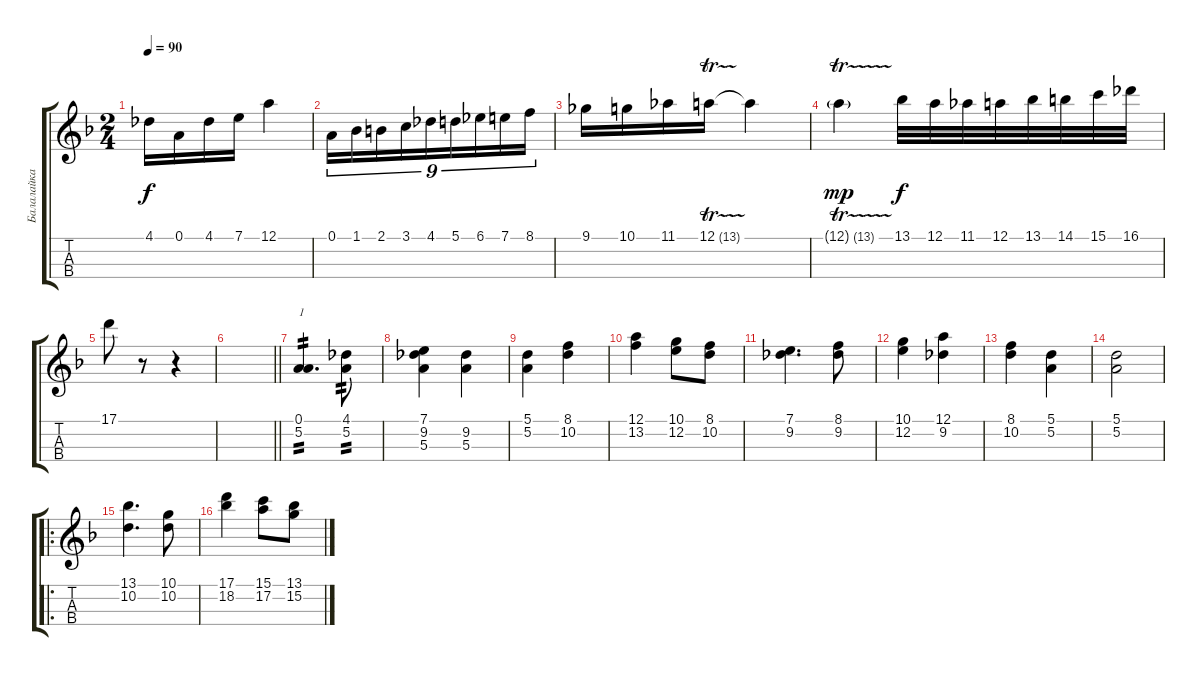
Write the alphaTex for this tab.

\track ("Балалайка" "Балалайка") {instrument acousticguitarsteel}
\staff {score tabs}
\tuning (A3 E3 E3 E3) {hide}
\ts (2 4)
\tempo 90
\clef g2
\ks f
4.1.16{dy f} 0.1.16 4.1.16 7.1.16 12.1.4 |
0.1.16{tu (9 8)} 1.1.16{tu (9 8)} 2.1.16{tu (9 8)} 3.1.16{tu (9 8)} 4.1.16{tu (9 8) beam merge} 5.1.16{tu (9 8)} 6.1.16{tu (9 8)} 7.1.16{tu (9 8)} 8.1.16{tu (9 8)} |
9.1.16 10.1.16 11.1.16 12.1{tr (13 16)}.16 12.1{t}.4 |
12.1{tr (13 16) g}.4{dy mp} 13.1.32{dy f} 12.1.32 11.1.32 12.1.32 13.1.32 14.1.32 15.1.32 16.1.32 |
17.1.8 r.8 r.4 |
\barLineRight lightlight
|
(0.1 5.2).4{d txt "1" tp 2} (4.1 5.2).8{tp 2} |
(7.1 9.2 5.3).4 (9.2 5.3).4 |
(5.1 5.2).4 (8.1 10.2).4 |
(12.1 13.2).4 (10.1 12.2).8 (8.1 10.2).8 |
(7.1 9.2).4{d} (8.1 9.2).8 |
(10.1 12.2).4 (12.1 9.2).4 |
(8.1 10.2).4 (5.1 5.2).4 |
(5.1 5.2).2 |
\ro
(13.1 10.2).4{d} (10.1 10.2).8 |
(17.1 18.2).4 (15.1 17.2).8 (13.1 15.2).8
